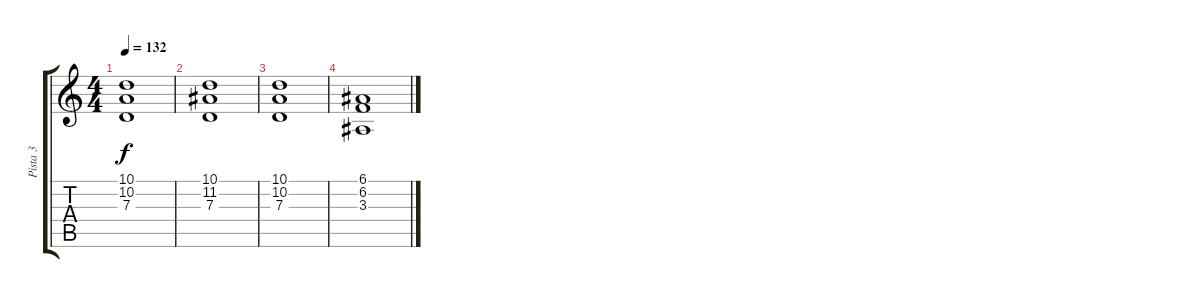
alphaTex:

\track ("Pista 3" "Pista 3") {instrument stringensemble1}
\staff {score tabs}
\tuning (E4 B3 G3 D3 A2 E2) {hide}
\ts (4 4)
\tempo 132
\clef g2
\ks c
(10.1 10.2 7.3).1{dy f} |
(10.1 11.2 7.3).1 |
(10.1 10.2 7.3).1 |
(6.1 6.2 3.3).1
